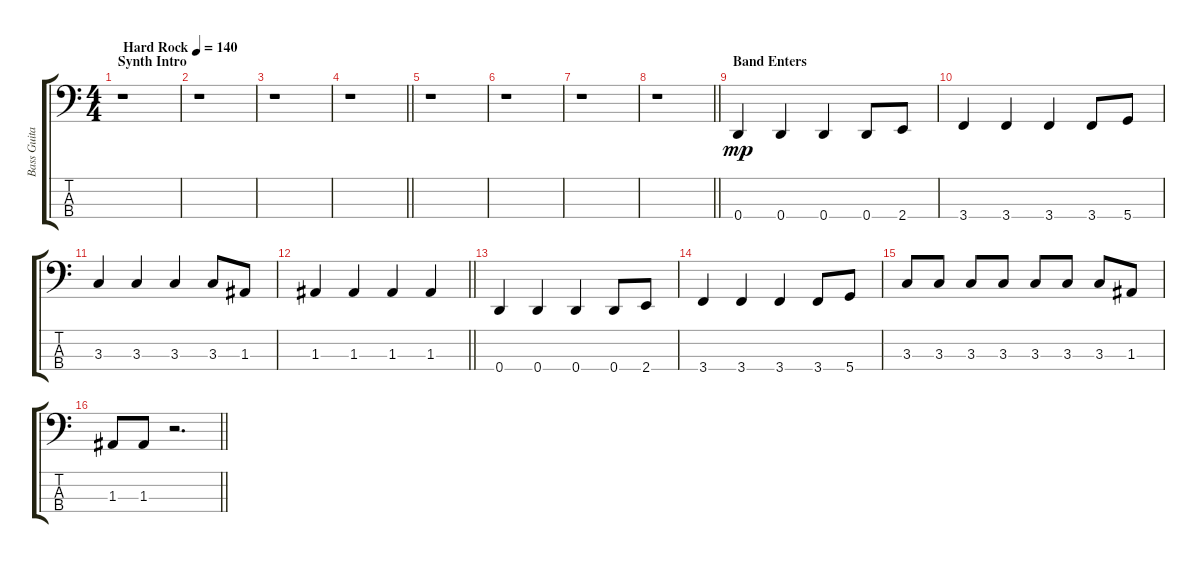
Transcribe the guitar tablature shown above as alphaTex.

\track ("Bass Guitar" "Bass Guita") {instrument electricbassfinger}
\staff {score tabs}
\tuning (G2 D2 A1 D1) {hide}
\ts (4 4)
\section ("" "Synth Intro")
\tempo (140 "Hard Rock")
\clef f4
\ks c
r.1{dy mp instrument electricbassfinger} |
r.1 |
r.1 |
\barLineRight lightlight
r.1 |
r.1 |
r.1 |
r.1 |
\barLineRight lightlight
r.1 |
\section ("" "Band Enters")
0.4.4 0.4.4 0.4.4 0.4.8 2.4.8 |
3.4.4 3.4.4 3.4.4 3.4.8 5.4.8 |
3.3.4 3.3.4 3.3.4 3.3.8 1.3.8 |
\barLineRight lightlight
1.3.4 1.3.4 1.3.4 1.3.4 |
0.4.4 0.4.4 0.4.4 0.4.8 2.4.8 |
3.4.4 3.4.4 3.4.4 3.4.8 5.4.8 |
3.3.8 3.3.8 3.3.8 3.3.8 3.3.8 3.3.8 3.3.8 1.3.8 |
\barLineRight lightlight
1.3.8 1.3.8 r.2{d}
